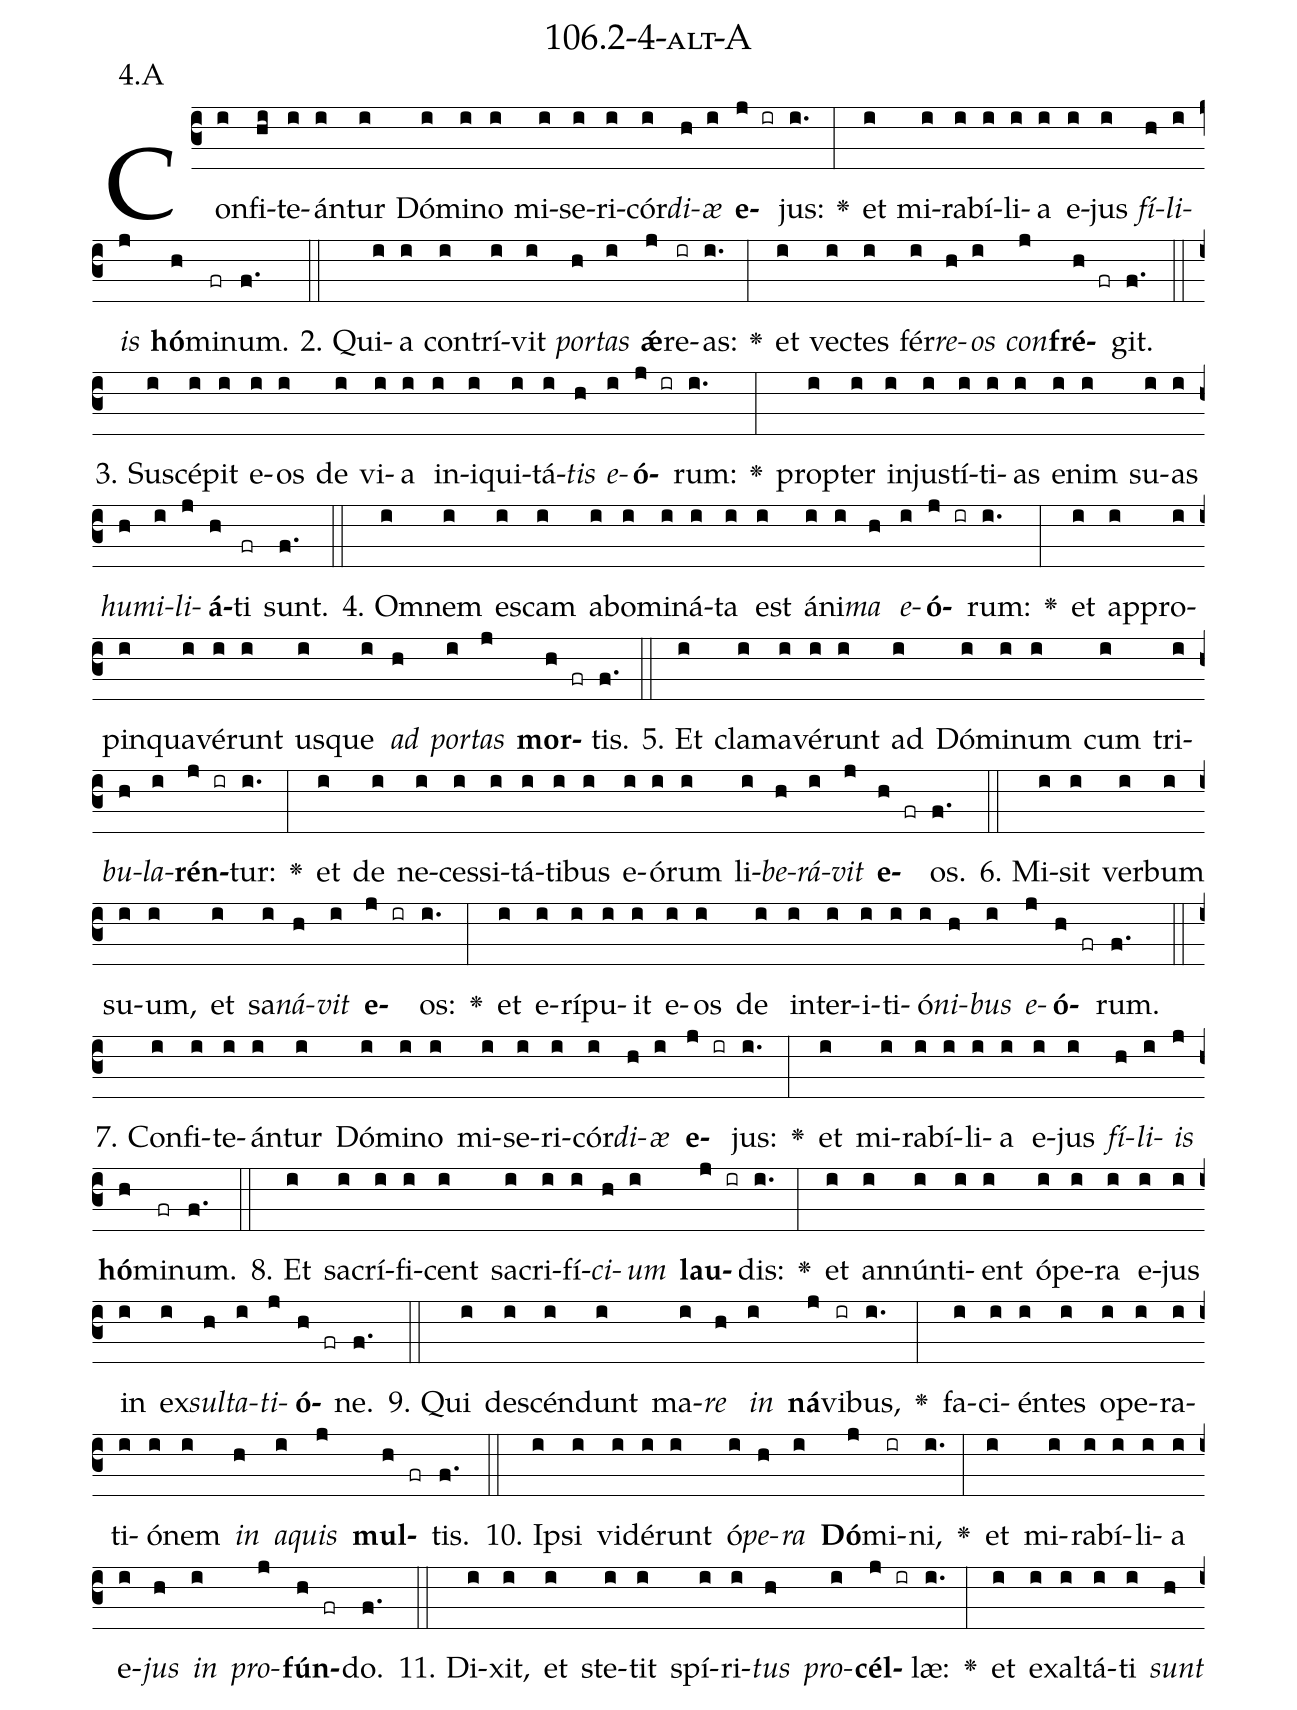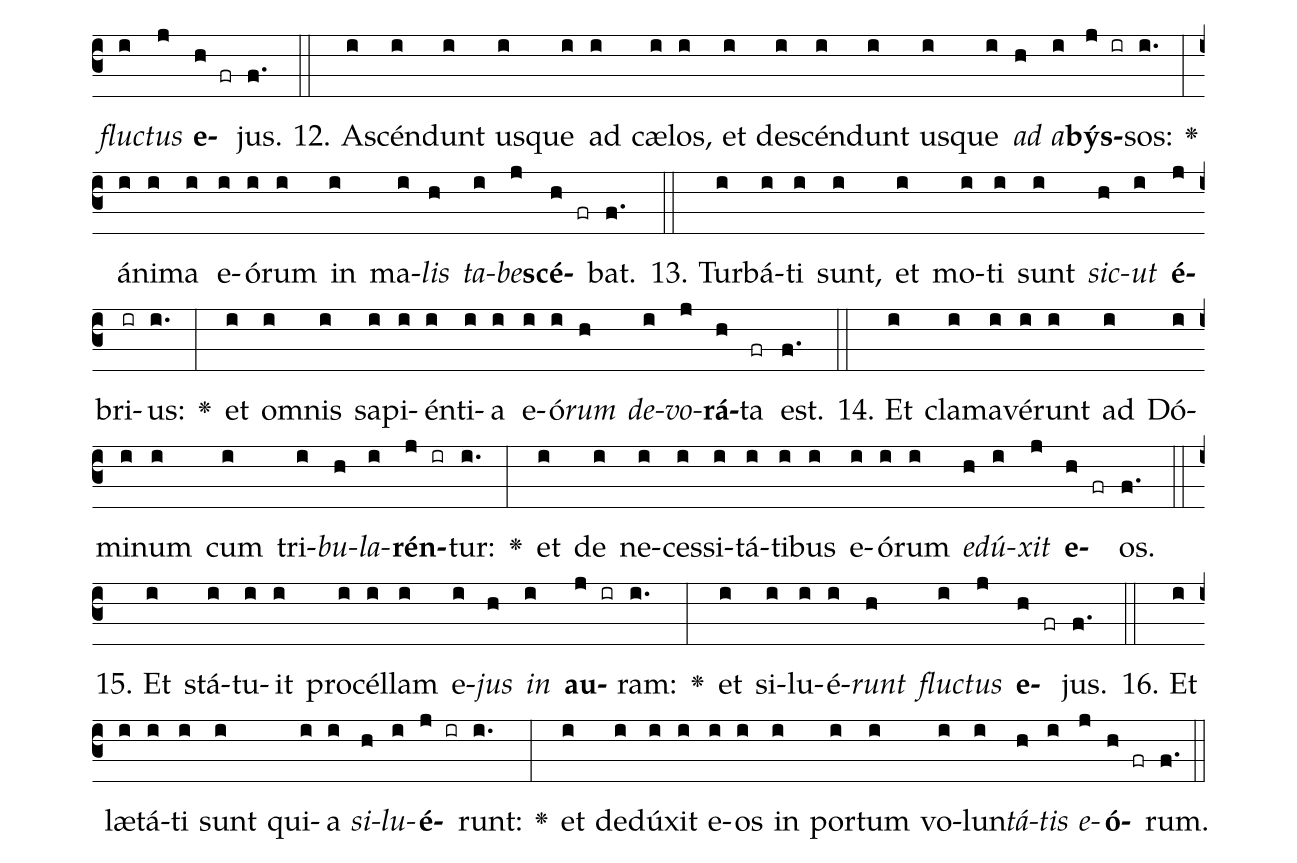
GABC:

name: 106.2-4-alt-A;
annotation: 4.A;
%%
(c3)Con(i)fi(hi)te(i)án(i)tur(i) Dó(i)mi(i)no(i) mi(i)se(i)ri(i)cór(i)<i>di</i>(h)<i>æ</i>(i) <b>e</b>(j ir)jus:(i.) <v>\greheightstar</v>(:) et(i) mi(i)ra(i)bí(i)li(i)a(i) e(i)jus(i) <i>fí</i>(h)<i>li</i>(i)<i>is</i>(j) <b>hó</b>(h)mi(fr)num.(f.) (::)
2. Qui(i)a(i) con(i)trí(i)vit(i) <i>por</i>(h)<i>tas</i>(i) <b>ǽ</b>(j)re(ir)as:(i.) <v>\greheightstar</v>(:) et(i) vec(i)tes(i) fér(i)<i>re</i>(h)<i>os</i>(i) <i>con</i>(j)<b>fré</b>(h fr)git.(f.) (::)
3. Su(i)scé(i)pit(i) e(i)os(i) de(i) vi(i)a(i) in(i)i(i)qui(i)tá(i)<i>tis</i>(h) <i>e</i>(i)<b>ó</b>(j ir)rum:(i.) <v>\greheightstar</v>(:) prop(i)ter(i) in(i)jus(i)tí(i)ti(i)as(i) e(i)nim(i) su(i)as(i) <i>hu</i>(h)<i>mi</i>(i)<i>li</i>(j)<b>á</b>(h)ti(fr) sunt.(f.) (::)
4. Om(i)nem(i) es(i)cam(i) ab(i)o(i)mi(i)ná(i)ta(i) est(i) á(i)ni(i)<i>ma</i>(h) <i>e</i>(i)<b>ó</b>(j ir)rum:(i.) <v>\greheightstar</v>(:) et(i) ap(i)pro(i)pin(i)qua(i)vé(i)runt(i) us(i)que(i) <i>ad</i>(h) <i>por</i>(i)<i>tas</i>(j) <b>mor</b>(h fr)tis.(f.) (::)
5. Et(i) cla(i)ma(i)vé(i)runt(i) ad(i) Dó(i)mi(i)num(i) cum(i) tri(i)<i>bu</i>(h)<i>la</i>(i)<b>rén</b>(j ir)tur:(i.) <v>\greheightstar</v>(:) et(i) de(i) ne(i)ces(i)si(i)tá(i)ti(i)bus(i) e(i)ó(i)rum(i) li(i)<i>be</i>(h)<i>rá</i>(i)<i>vit</i>(j) <b>e</b>(h fr)os.(f.) (::)
6. Mi(i)sit(i) ver(i)bum(i) su(i)um,(i) et(i) sa(i)<i>ná</i>(h)<i>vit</i>(i) <b>e</b>(j ir)os:(i.) <v>\greheightstar</v>(:) et(i) e(i)rí(i)pu(i)it(i) e(i)os(i) de(i) in(i)ter(i)i(i)ti(i)ó(i)<i>ni</i>(h)<i>bus</i>(i) <i>e</i>(j)<b>ó</b>(h fr)rum.(f.) (::)
7. Con(i)fi(i)te(i)án(i)tur(i) Dó(i)mi(i)no(i) mi(i)se(i)ri(i)cór(i)<i>di</i>(h)<i>æ</i>(i) <b>e</b>(j ir)jus:(i.) <v>\greheightstar</v>(:) et(i) mi(i)ra(i)bí(i)li(i)a(i) e(i)jus(i) <i>fí</i>(h)<i>li</i>(i)<i>is</i>(j) <b>hó</b>(h)mi(fr)num.(f.) (::)
8. Et(i) sa(i)crí(i)fi(i)cent(i) sa(i)cri(i)fí(i)<i>ci</i>(h)<i>um</i>(i) <b>lau</b>(j ir)dis:(i.) <v>\greheightstar</v>(:) et(i) an(i)nún(i)ti(i)ent(i) ó(i)pe(i)ra(i) e(i)jus(i) in(i) ex(i)<i>sul</i>(h)<i>ta</i>(i)<i>ti</i>(j)<b>ó</b>(h fr)ne.(f.) (::)
9. Qui(i) de(i)scén(i)dunt(i) ma(i)<i>re</i>(h) <i>in</i>(i) <b>ná</b>(j)vi(ir)bus,(i.) <v>\greheightstar</v>(:) fa(i)ci(i)én(i)tes(i) o(i)pe(i)ra(i)ti(i)ó(i)nem(i) <i>in</i>(h) <i>a</i>(i)<i>quis</i>(j) <b>mul</b>(h fr)tis.(f.) (::)
10. Ip(i)si(i) vi(i)dé(i)runt(i) ó(i)<i>pe</i>(h)<i>ra</i>(i) <b>Dó</b>(j)mi(ir)ni,(i.) <v>\greheightstar</v>(:) et(i) mi(i)ra(i)bí(i)li(i)a(i) e(i)<i>jus</i>(h) <i>in</i>(i) <i>pro</i>(j)<b>fún</b>(h fr)do.(f.) (::)
11. Di(i)xit,(i) et(i) ste(i)tit(i) spí(i)ri(i)<i>tus</i>(h) <i>pro</i>(i)<b>cél</b>(j ir)læ:(i.) <v>\greheightstar</v>(:) et(i) ex(i)al(i)tá(i)ti(i) <i>sunt</i>(h) <i>fluc</i>(i)<i>tus</i>(j) <b>e</b>(h fr)jus.(f.) (::)
12. A(i)scén(i)dunt(i) us(i)que(i) ad(i) cæ(i)los,(i) et(i) de(i)scén(i)dunt(i) us(i)que(i) <i>ad</i>(h) <i>a</i>(i)<b>býs</b>(j ir)sos:(i.) <v>\greheightstar</v>(:) á(i)ni(i)ma(i) e(i)ó(i)rum(i) in(i) ma(i)<i>lis</i>(h) <i>ta</i>(i)<i>be</i>(j)<b>scé</b>(h fr)bat.(f.) (::)
13. Tur(i)bá(i)ti(i) sunt,(i) et(i) mo(i)ti(i) sunt(i) <i>sic</i>(h)<i>ut</i>(i) <b>é</b>(j)bri(ir)us:(i.) <v>\greheightstar</v>(:) et(i) om(i)nis(i) sa(i)pi(i)én(i)ti(i)a(i) e(i)ó(i)<i>rum</i>(h) <i>de</i>(i)<i>vo</i>(j)<b>rá</b>(h)ta(fr) est.(f.) (::)
14. Et(i) cla(i)ma(i)vé(i)runt(i) ad(i) Dó(i)mi(i)num(i) cum(i) tri(i)<i>bu</i>(h)<i>la</i>(i)<b>rén</b>(j ir)tur:(i.) <v>\greheightstar</v>(:) et(i) de(i) ne(i)ces(i)si(i)tá(i)ti(i)bus(i) e(i)ó(i)rum(i) <i>e</i>(h)<i>dú</i>(i)<i>xit</i>(j) <b>e</b>(h fr)os.(f.) (::)
15. Et(i) stá(i)tu(i)it(i) pro(i)cél(i)lam(i) e(i)<i>jus</i>(h) <i>in</i>(i) <b>au</b>(j ir)ram:(i.) <v>\greheightstar</v>(:) et(i) si(i)lu(i)é(i)<i>runt</i>(h) <i>fluc</i>(i)<i>tus</i>(j) <b>e</b>(h fr)jus.(f.) (::)
16. Et(i) læ(i)tá(i)ti(i) sunt(i) qui(i)a(i) <i>si</i>(h)<i>lu</i>(i)<b>é</b>(j ir)runt:(i.) <v>\greheightstar</v>(:) et(i) de(i)dú(i)xit(i) e(i)os(i) in(i) por(i)tum(i) vo(i)lun(i)<i>tá</i>(h)<i>tis</i>(i) <i>e</i>(j)<b>ó</b>(h fr)rum.(f.) (::)
